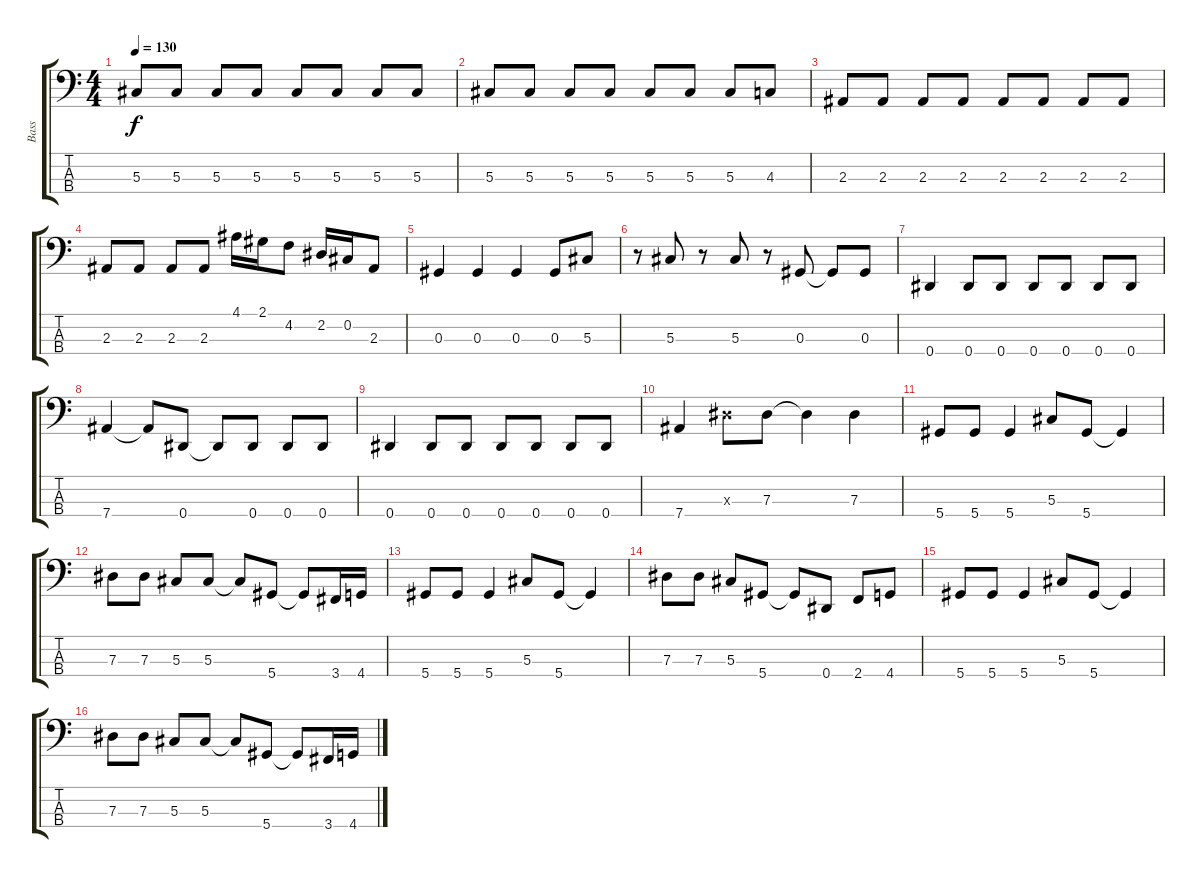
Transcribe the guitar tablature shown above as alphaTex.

\track ("Bass" "Bass") {instrument electricbasspick}
\staff {score tabs}
\tuning (Gb2 Db2 Ab1 Eb1) {hide}
\ts (4 4)
\tempo 130
\clef f4
\ks c
5.3.8{dy f} 5.3.8 5.3.8 5.3.8 5.3.8 5.3.8 5.3.8 5.3.8 |
5.3.8 5.3.8 5.3.8 5.3.8 5.3.8 5.3.8 5.3.8 4.3.8 |
2.3.8 2.3.8 2.3.8 2.3.8 2.3.8 2.3.8 2.3.8 2.3.8 |
2.3.8 2.3.8 2.3.8 2.3.8 4.1.16 2.1.16 4.2.8 2.2.16 0.2.16 2.3.8 |
0.3.4 0.3.4 0.3.4 0.3.8 5.3.8 |
r.8 5.3.8 r.8 5.3.8 r.8 0.3.8 0.3{t}.8 0.3.8 |
0.4.4 0.4.8 0.4.8 0.4.8 0.4.8 0.4.8 0.4.8 |
7.4.4 7.4{t}.8 0.4.8 0.4{t}.8 0.4.8 0.4.8 0.4.8 |
0.4.4 0.4.8 0.4.8 0.4.8 0.4.8 0.4.8 0.4.8 |
7.4.4 7.3{x}.8 7.3.8 7.3{t}.4 7.3.4 |
5.4.8 5.4.8 5.4.4 5.3.8 5.4.8 5.4{t}.4 |
7.3.8 7.3.8 5.3.8 5.3.8 5.3{t}.8 5.4.8 5.4{t}.8 3.4.16 4.4.16 |
5.4.8 5.4.8 5.4.4 5.3.8 5.4.8 5.4{t}.4 |
7.3.8 7.3.8 5.3.8 5.4.8 5.4{t}.8 0.4.8 2.4.8 4.4.8 |
5.4.8 5.4.8 5.4.4 5.3.8 5.4.8 5.4{t}.4 |
7.3.8 7.3.8 5.3.8 5.3.8 5.3{t}.8 5.4.8 5.4{t}.8 3.4.16 4.4.16
